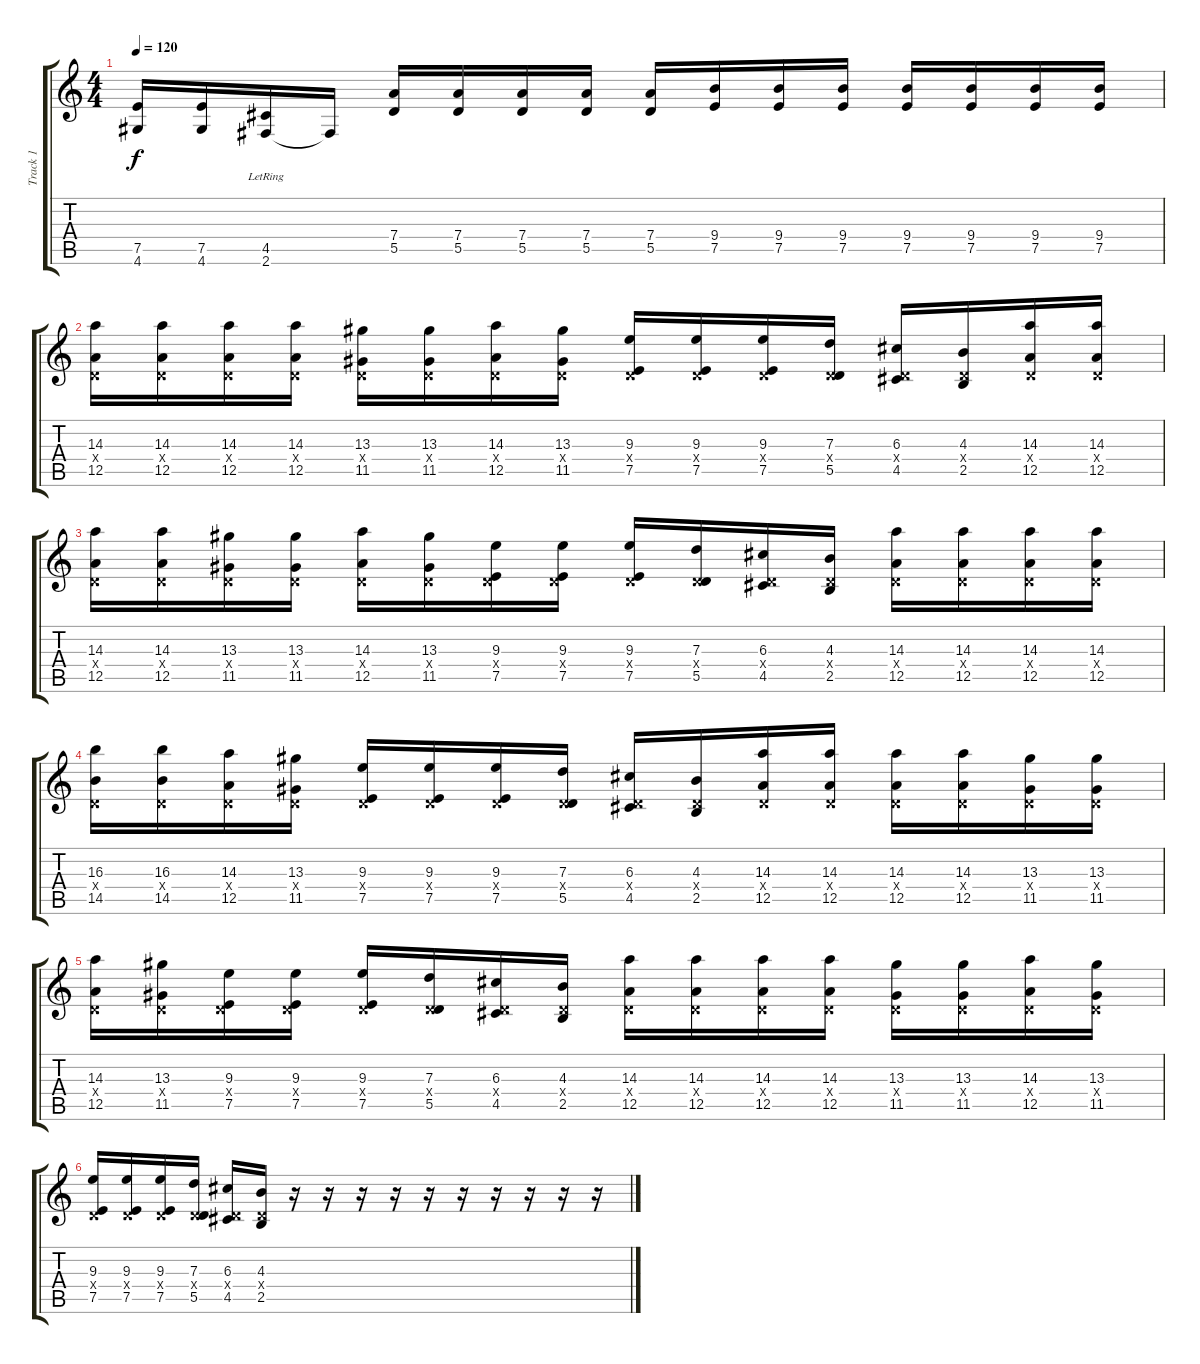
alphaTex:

\track ("Track 1" "Track 1") {instrument electricguitarclean}
\staff {score tabs}
\tuning (E4 B3 G3 D3 A2 E2) {hide}
\ts (4 4)
\tempo 120
\clef g2
\ks c
(7.5 4.6).16{dy f} (7.5 4.6).16 (4.5 2.6{lr}).16 2.6{t}.16 (7.4 5.5).16 (7.4 5.5).16 (7.4 5.5).16 (7.4 5.5).16 (7.4 5.5).16 (9.4 7.5).16 (9.4 7.5).16 (9.4 7.5).16 (9.4 7.5).16 (9.4 7.5).16 (9.4 7.5).16 (9.4 7.5).16 |
(14.3 0.4{x} 12.5).16 (14.3 0.4{x} 12.5).16 (14.3 0.4{x} 12.5).16 (14.3 0.4{x} 12.5).16 (13.3 0.4{x} 11.5).16 (13.3 0.4{x} 11.5).16 (14.3 0.4{x} 12.5).16 (13.3 0.4{x} 11.5).16 (9.3 0.4{x} 7.5).16 (9.3 0.4{x} 7.5).16 (9.3 0.4{x} 7.5).16 (7.3 0.4{x} 5.5).16 (6.3 0.4{x} 4.5).16 (4.3 0.4{x} 2.5).16 (14.3 0.4{x} 12.5).16 (14.3 0.4{x} 12.5).16 |
(14.3 0.4{x} 12.5).16 (14.3 0.4{x} 12.5).16 (13.3 0.4{x} 11.5).16 (13.3 0.4{x} 11.5).16 (14.3 0.4{x} 12.5).16 (13.3 0.4{x} 11.5).16 (9.3 0.4{x} 7.5).16 (9.3 0.4{x} 7.5).16 (9.3 0.4{x} 7.5).16 (7.3 0.4{x} 5.5).16 (6.3 0.4{x} 4.5).16 (4.3 0.4{x} 2.5).16 (14.3 0.4{x} 12.5).16 (14.3 0.4{x} 12.5).16 (14.3 0.4{x} 12.5).16 (14.3 0.4{x} 12.5).16 |
(16.3 0.4{x} 14.5).16 (16.3 0.4{x} 14.5).16 (14.3 0.4{x} 12.5).16 (13.3 0.4{x} 11.5).16 (9.3 0.4{x} 7.5).16 (9.3 0.4{x} 7.5).16 (9.3 0.4{x} 7.5).16 (7.3 0.4{x} 5.5).16 (6.3 0.4{x} 4.5).16 (4.3 0.4{x} 2.5).16 (14.3 0.4{x} 12.5).16 (14.3 0.4{x} 12.5).16 (14.3 0.4{x} 12.5).16 (14.3 0.4{x} 12.5).16 (13.3 0.4{x} 11.5).16 (13.3 0.4{x} 11.5).16 |
(14.3 0.4{x} 12.5).16 (13.3 0.4{x} 11.5).16 (9.3 0.4{x} 7.5).16 (9.3 0.4{x} 7.5).16 (9.3 0.4{x} 7.5).16 (7.3 0.4{x} 5.5).16 (6.3 0.4{x} 4.5).16 (4.3 0.4{x} 2.5).16 (14.3 0.4{x} 12.5).16 (14.3 0.4{x} 12.5).16 (14.3 0.4{x} 12.5).16 (14.3 0.4{x} 12.5).16 (13.3 0.4{x} 11.5).16 (13.3 0.4{x} 11.5).16 (14.3 0.4{x} 12.5).16 (13.3 0.4{x} 11.5).16 |
(9.3 0.4{x} 7.5).16 (9.3 0.4{x} 7.5).16 (9.3 0.4{x} 7.5).16 (7.3 0.4{x} 5.5).16 (6.3 0.4{x} 4.5).16 (4.3 0.4{x} 2.5).16 r.16 r.16 r.16 r.16 r.16 r.16 r.16 r.16 r.16 r.16
